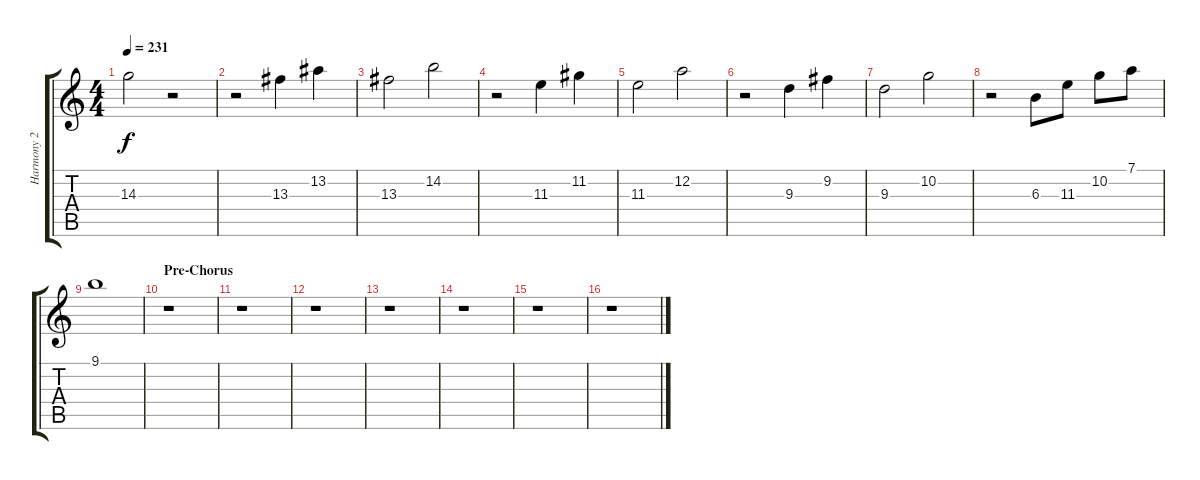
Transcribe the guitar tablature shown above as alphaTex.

\track ("Harmony 2" "Harmony 2") {instrument overdrivenguitar}
\staff {score tabs}
\tuning (D4 A3 F3 C3 G2 C2) {hide}
\ts (4 4)
\tempo 231
\clef g2
\ks aminor
14.3.2{dy f} r.2 |
r.2 13.3.4 13.2.4 |
13.3.2 14.2.2 |
r.2 11.3.4 11.2.4 |
11.3.2 12.2.2 |
r.2 9.3.4 9.2.4 |
9.3.2 10.2.2 |
r.2 6.3.8 11.3.8 10.2.8 7.1.8 |
9.1.1 |
\section ("" "Pre-Chorus")
r.1 |
r.1 |
r.1 |
r.1 |
r.1 |
r.1 |
r.1
